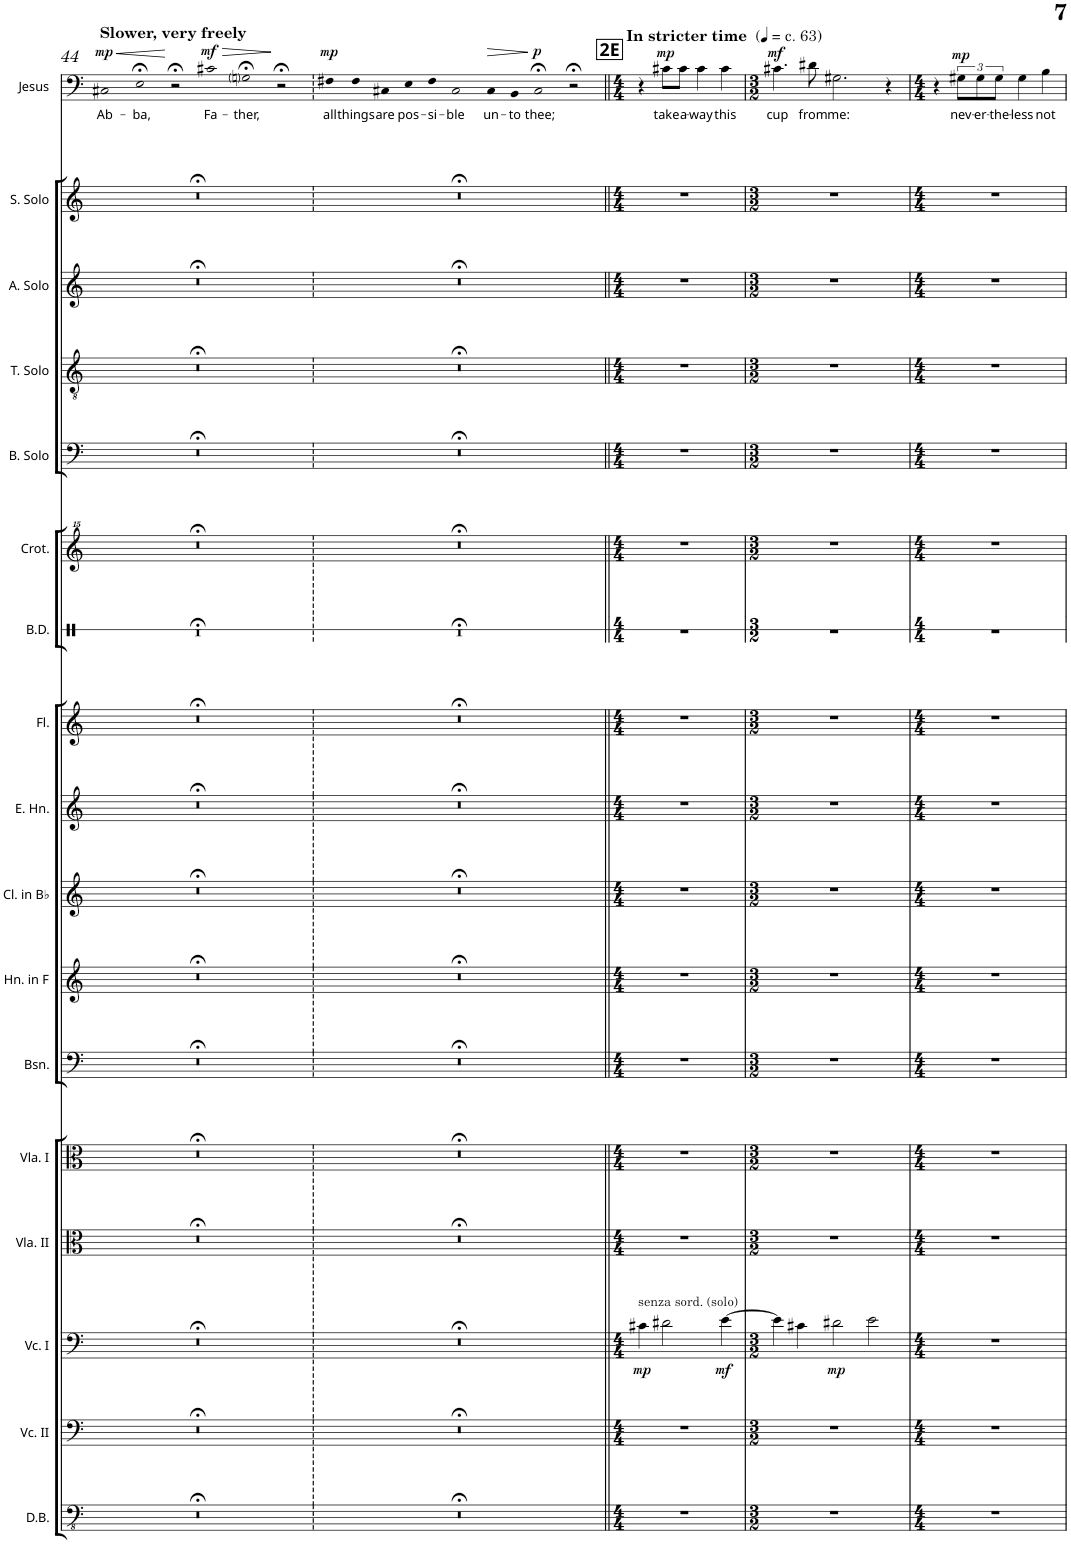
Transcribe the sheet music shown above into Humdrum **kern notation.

**kern	**kern	**kern	**dynam	**kern	**kern	**kern	**kern	**kern	**kern	**kern	**kern	**kern	**kern	**kern	**kern	**kern	**kern	**text	**dynam
*part17	*part16	*part15	*part15	*part14	*part13	*part12	*part11	*part10	*part9	*part8	*part7	*part6	*part5	*part4	*part3	*part2	*part1	*part1	*part1
*staff17	*staff16	*staff15	*staff15	*staff14	*staff13	*staff12	*staff11	*staff10	*staff9	*staff8	*staff7	*staff6	*staff5	*staff4	*staff3	*staff2	*staff1	*staff1	*staff1
*I"Double Bass	*I"Violoncello II	*I"Violoncello I	*	*I"Viola II	*I"Viola I	*I"Bassoon	*I"Horn in F	*I"Clarinet in Bb	*I"Oboe	*I"Flute	*I"Bass Drum	*I"Crotales	*I"Bass Solo	*I"Tenor Solo	*I"Alto Solo	*I"Soprano Solo	*I"Jesus (Baritone Solo)	*	*
*I'D.B.	*I'Vc. II	*I'Vc. I	*	*I'Vla. II	*I'Vla. I	*I'Bsn.	*I'Hn. in F	*I'Cl. in Bb	*I'Ob.	*I'Fl.	*I'B.D.	*I'Crot.	*I'B. Solo	*I'T. Solo	*I'A. Solo	*I'S. Solo	*I'Jesus	*	*
!!LO:PB:g=z
*clefFv4	*clefF4	*clefF4	*	*clefC3	*clefC3	*clefF4	*clefG2	*clefG2	*clefG2	*clefG2	*clefX	*clefG^^2	*clefF4	*clefGv2	*clefG2	*clefG2	*clefF4	*	*
*Trd7c12	*	*	*	*	*	*	*Trd4c7	*Trd1c2	*	*	*	*	*	*	*	*	*	*	*
*k[]	*k[]	*k[]	*	*k[]	*k[]	*k[]	*k[]	*k[]	*k[]	*k[]	*k[]	*k[]	*k[]	*k[]	*k[]	*k[]	*k[]	*	*
*M3/2	*M3/2	*M3/2	*	*M3/2	*M3/2	*M3/2	*M3/2	*M3/2	*M3/2	*M3/2	*M3/2	*M3/2	*M3/2	*M3/2	*M3/2	*M3/2	*M3/2	*	*
=44	=44	=44	=44	=44	=44	=44	=44	=44	=44	=44	=44	=44	=44	=44	=44	=44	=44	=44	=44
!	!	!	!	!	!	!	!	!	!	!	!	!	!	!	!	!	!LO:TX:a:B:t=Slower, very freely	!	!
!	!	!	!	!	!	!	!	!	!	!	!	!	!	!	!	!	!	!LO:LY:b	!LO:HP:b
!	!	!	!	!	!	!	!	!	!	!	!	!	!	!	!	!	!	!	!LO:DY:n=1:a
1.r;<	1.r;<	1.r;<	.	1.r;<	1.r;<	1.r;<	1.r;<	1.r;<	1.r;<	1.r;<	1.r;<	1.r;<	1.r;<	1.r;<	1.r;<	1.r;<	2C#X	Ab-	< mp
!	!	!	!	!	!	!	!	!	!	!	!	!	!	!	!	!	!	!LO:LY:b	!
.	.	.	.	.	.	.	.	.	.	.	.	.	.	.	.	.	2E;<	-ba,	.
.	.	.	.	.	.	.	.	.	.	.	.	.	.	.	.	.	2r;<	.	[
!	!	!	!	!	!	!	!	!	!	!	!	!	!	!	!	!	!	!LO:LY:b	!LO:HP:b
!	!	!	!	!	!	!	!	!	!	!	!	!	!	!	!	!	!	!	!LO:DY:n=2:a
1.ryy	1.ryy	1.ryy	.	1.ryy	1.ryy	1.ryy	1.ryy	1.ryy	1.ryy	1.ryy	1.ryy	1.ryy	1.ryy	1.ryy	1.ryy	1.ryy	2c#X	Fa-	> mf
!	!	!	!	!	!	!	!	!	!	!	!	!	!	!	!	!	!	!LO:LY:b	!
.	.	.	.	.	.	.	.	.	.	.	.	.	.	.	.	.	2Gni;<	-ther,	.
.	.	.	.	.	.	.	.	.	.	.	.	.	.	.	.	.	2r;<	.	]
=44X1	=44X1	=44X1	=44X1	=44X1	=44X1	=44X1	=44X1	=44X1	=44X1	=44X1	=44X1	=44X1	=44X1	=44X1	=44X1	=44X1	=44X1	=44X1	=44X1
!	!	!	!	!	!	!	!	!	!	!	!	!	!	!	!	!	!	!LO:LY:b	!LO:DY:a
1.r;<	1.r;<	1.r;<	.	1.r;<	1.r;<	1.r;<	1.r;<	1.r;<	1.r;<	1.r;<	1.r;<	1.r;<	1.r;<	1.r;<	1.r;<	1.r;<	4F#X	all	mp
!	!	!	!	!	!	!	!	!	!	!	!	!	!	!	!	!	!	!LO:LY:b	!
.	.	.	.	.	.	.	.	.	.	.	.	.	.	.	.	.	4F#	things	.
!	!	!	!	!	!	!	!	!	!	!	!	!	!	!	!	!	!	!LO:LY:b	!
.	.	.	.	.	.	.	.	.	.	.	.	.	.	.	.	.	4C#X	are	.
!	!	!	!	!	!	!	!	!	!	!	!	!	!	!	!	!	!	!LO:LY:b	!
.	.	.	.	.	.	.	.	.	.	.	.	.	.	.	.	.	4E	pos-	.
!	!	!	!	!	!	!	!	!	!	!	!	!	!	!	!	!	!	!LO:LY:b	!
.	.	.	.	.	.	.	.	.	.	.	.	.	.	.	.	.	4F#	-si-	.
!	!	!	!	!	!	!	!	!	!	!	!	!	!	!	!	!	!	!LO:LY:b	!
.	.	.	.	.	.	.	.	.	.	.	.	.	.	.	.	.	[4C#	-ble	.
1..ryy	1..ryy	1..ryy	.	1..ryy	1..ryy	1..ryy	1..ryy	1..ryy	1..ryy	1..ryy	1..ryy	1..ryy	1..ryy	1..ryy	1..ryy	1..ryy	4ryy	.	.
!	!	!	!	!	!	!	!	!	!	!	!	!	!	!	!	!	!	!LO:LY:b	!LO:HP:b
.	.	.	.	.	.	.	.	.	.	.	.	.	.	.	.	.	4C#	un-	>
!	!	!	!	!	!	!	!	!	!	!	!	!	!	!	!	!	!	!LO:LY:b	!
.	.	.	.	.	.	.	.	.	.	.	.	.	.	.	.	.	4BB	-to	.
!	!	!	!	!	!	!	!	!	!	!	!	!	!	!	!	!	!	!LO:LY:b	!LO:DY:n=1:a
.	.	.	.	.	.	.	.	.	.	.	.	.	.	.	.	.	2C#;<	thee;	] p
.	.	.	.	.	.	.	.	.	.	.	.	.	.	.	.	.	2r;<	.	.
=45||	=45||	=45||	=45||	=45||	=45||	=45||	=45||	=45||	=45||	=45||	=45||	=45||	=45||	=45||	=45||	=45||	=45||	=45||	=45||
!!LO:REH:place=s1:a:B:cj:fs=14:t=2E
*M4/4	*M4/4	*M4/4	*	*M4/4	*M4/4	*M4/4	*M4/4	*M4/4	*M4/4	*M4/4	*M4/4	*M4/4	*M4/4	*M4/4	*M4/4	*M4/4	*M4/4	*	*
!	!	!	!	!	!	!	!	!	!	!	!	!	!	!	!	!	!LO:TX:a:B:t=In stricter time	!	!
!	!	!	!	!	!	!	!	!	!	!	!	!	!	!	!	!	!LO:TX:a:t=(	!	!
!	!	!	!	!	!	!	!	!	!	!	!	!	!	!	!	!	!LO:TX:a:t=c. 63)	!	!
!	!	!LO:TX:a:t=senza sord. (solo)	!	!	!	!	!	!	!	!	!	!	!	!	!	!	!	!	!
!	!	!	!LO:DY:b	!	!	!	!	!	!	!	!	!	!	!	!	!	!	!	!
1r	1r	4c#X\	mp	1r	1r	1r	1r	1r	1r	1r	1r	1r	1r	1r	1r	1r	4r	.	.
!	!	!	!	!	!	!	!	!	!	!	!	!	!	!	!	!	!	!	!LO:DY:a
.	.	2d#X\	.	.	.	.	.	.	.	.	.	.	.	.	.	.	4C#]	.	mp
!	!	!	!	!	!	!	!	!	!	!	!	!	!	!	!	!	!	!LO:LY:b	!
.	.	.	.	.	.	.	.	.	.	.	.	.	.	.	.	.	8c#X\L	take	.
!	!	!	!	!	!	!	!	!	!	!	!	!	!	!	!	!	!	!LO:LY:b	!
.	.	.	.	.	.	.	.	.	.	.	.	.	.	.	.	.	8c#\J	a-	.
!	!	!	!LO:DY:b	!	!	!	!	!	!	!	!	!	!	!	!	!	!	!LO:LY:b	!
.	.	[4e\	mf	.	.	.	.	.	.	.	.	.	.	.	.	.	4c#\	-way	.
!	!	!	!	!	!	!	!	!	!	!	!	!	!	!	!	!	!	!LO:LY:b	!
4ryy	4ryy	4ryy	.	4ryy	4ryy	4ryy	4ryy	4ryy	4ryy	4ryy	4ryy	4ryy	4ryy	4ryy	4ryy	4ryy	4c#\	this	.
=46	=46	=46	=46	=46	=46	=46	=46	=46	=46	=46	=46	=46	=46	=46	=46	=46	=46	=46	=46
*M3/2	*M3/2	*M3/2	*	*M3/2	*M3/2	*M3/2	*M3/2	*M3/2	*M3/2	*M3/2	*M3/2	*M3/2	*M3/2	*M3/2	*M3/2	*M3/2	*M3/2	*	*
!	!	!	!	!	!	!	!	!	!	!	!	!	!	!	!	!	!	!LO:LY:b	!LO:DY:a
1.r	1.r	4e\]	.	1.r	1.r	1.r	1.r	1.r	1.r	1.r	1.r	1.r	1.r	1.r	1.r	1.r	4.c#X\	cup	mf
.	.	4c#X\	.	.	.	.	.	.	.	.	.	.	.	.	.	.	.	.	.
!	!	!	!	!	!	!	!	!	!	!	!	!	!	!	!	!	!	!LO:LY:b	!
.	.	.	.	.	.	.	.	.	.	.	.	.	.	.	.	.	8d#X\	from	.
!	!	!	!LO:DY:b	!	!	!	!	!	!	!	!	!	!	!	!	!	!	!LO:LY:b	!
.	.	2d#X\	mp	.	.	.	.	.	.	.	.	.	.	.	.	.	2.G#X\	me:	.
.	.	2e\	.	.	.	.	.	.	.	.	.	.	.	.	.	.	.	.	.
.	.	.	.	.	.	.	.	.	.	.	.	.	.	.	.	.	4r	.	.
=47	=47	=47	=47	=47	=47	=47	=47	=47	=47	=47	=47	=47	=47	=47	=47	=47	=47	=47	=47
*M4/4	*M4/4	*M4/4	*	*M4/4	*M4/4	*M4/4	*M4/4	*M4/4	*M4/4	*M4/4	*M4/4	*M4/4	*M4/4	*M4/4	*M4/4	*M4/4	*M4/4	*	*
1r	1r	1r	.	1r	1r	1r	1r	1r	1r	1r	1r	1r	1r	1r	1r	1r	4r	.	.
!	!	!	!	!	!	!	!	!	!	!	!	!	!	!	!	!	!	!LO:LY:b	!LO:DY:a
.	.	.	.	.	.	.	.	.	.	.	.	.	.	.	.	.	12G#X\L	nev-	mp
!	!	!	!	!	!	!	!	!	!	!	!	!	!	!	!	!	!	!LO:LY:b	!
.	.	.	.	.	.	.	.	.	.	.	.	.	.	.	.	.	12G#\	-er-	.
!	!	!	!	!	!	!	!	!	!	!	!	!	!	!	!	!	!	!LO:LY:b	!
.	.	.	.	.	.	.	.	.	.	.	.	.	.	.	.	.	12G#\J	-the-	.
!	!	!	!	!	!	!	!	!	!	!	!	!	!	!	!	!	!	!LO:LY:b	!
.	.	.	.	.	.	.	.	.	.	.	.	.	.	.	.	.	4G#\	-less	.
!	!	!	!	!	!	!	!	!	!	!	!	!	!	!	!	!	!	!LO:LY:b	!
.	.	.	.	.	.	.	.	.	.	.	.	.	.	.	.	.	4B\	not	.
=	=	=	=	=	=	=	=	=	=	=	=	=	=	=	=	=	=	=	=
*-	*-	*-	*-	*-	*-	*-	*-	*-	*-	*-	*-	*-	*-	*-	*-	*-	*-	*-	*-
